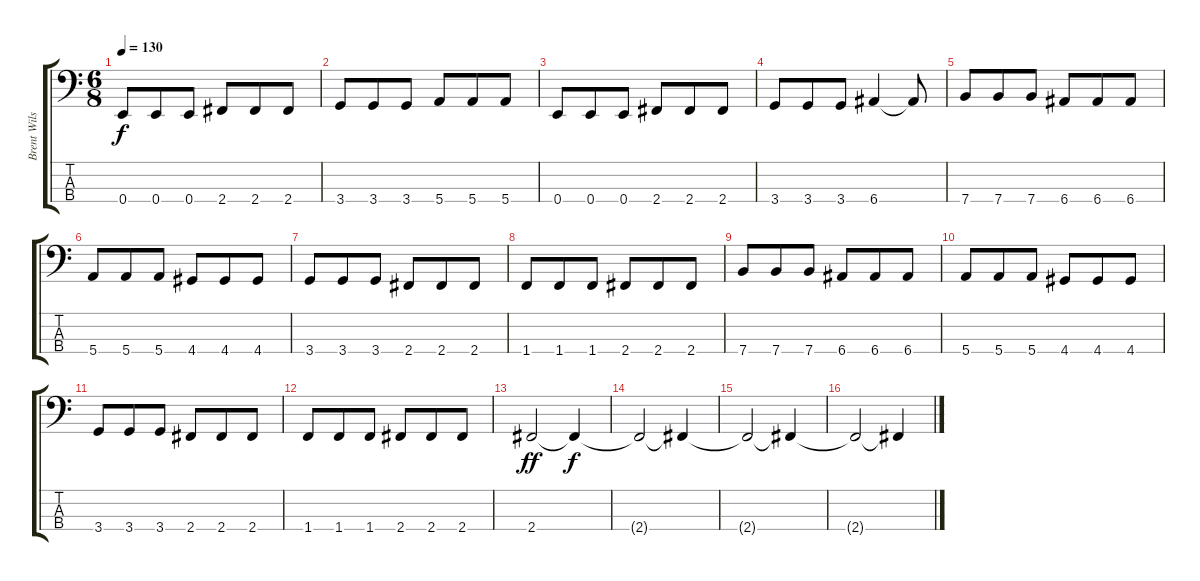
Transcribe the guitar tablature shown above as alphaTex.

\track ("Brent Wilson (Bass)" "Brent Wils") {instrument electricbasspick}
\staff {score tabs}
\tuning (G2 D2 A1 E1) {hide}
\ts (6 8)
\tempo 130
\clef f4
\ks c
0.4.8{dy f} 0.4.8 0.4.8 2.4.8 2.4.8 2.4.8 |
3.4.8 3.4.8 3.4.8 5.4.8 5.4.8 5.4.8 |
0.4.8 0.4.8 0.4.8 2.4.8 2.4.8 2.4.8 |
3.4.8 3.4.8 3.4.8 6.4.4 6.4{t}.8 |
7.4.8 7.4.8 7.4.8 6.4.8 6.4.8 6.4.8 |
5.4.8 5.4.8 5.4.8 4.4.8 4.4.8 4.4.8 |
3.4.8 3.4.8 3.4.8 2.4.8 2.4.8 2.4.8 |
1.4.8 1.4.8 1.4.8 2.4.8 2.4.8 2.4.8 |
7.4.8 7.4.8 7.4.8 6.4.8 6.4.8 6.4.8 |
5.4.8 5.4.8 5.4.8 4.4.8 4.4.8 4.4.8 |
3.4.8 3.4.8 3.4.8 2.4.8 2.4.8 2.4.8 |
1.4.8 1.4.8 1.4.8 2.4.8 2.4.8 2.4.8 |
2.4.2{dy ff} 2.4{t}.4{dy f} |
2.4{t}.2 2.4{t}.4 |
2.4{t}.2 2.4{t}.4 |
2.4{t}.2 2.4{t}.4
